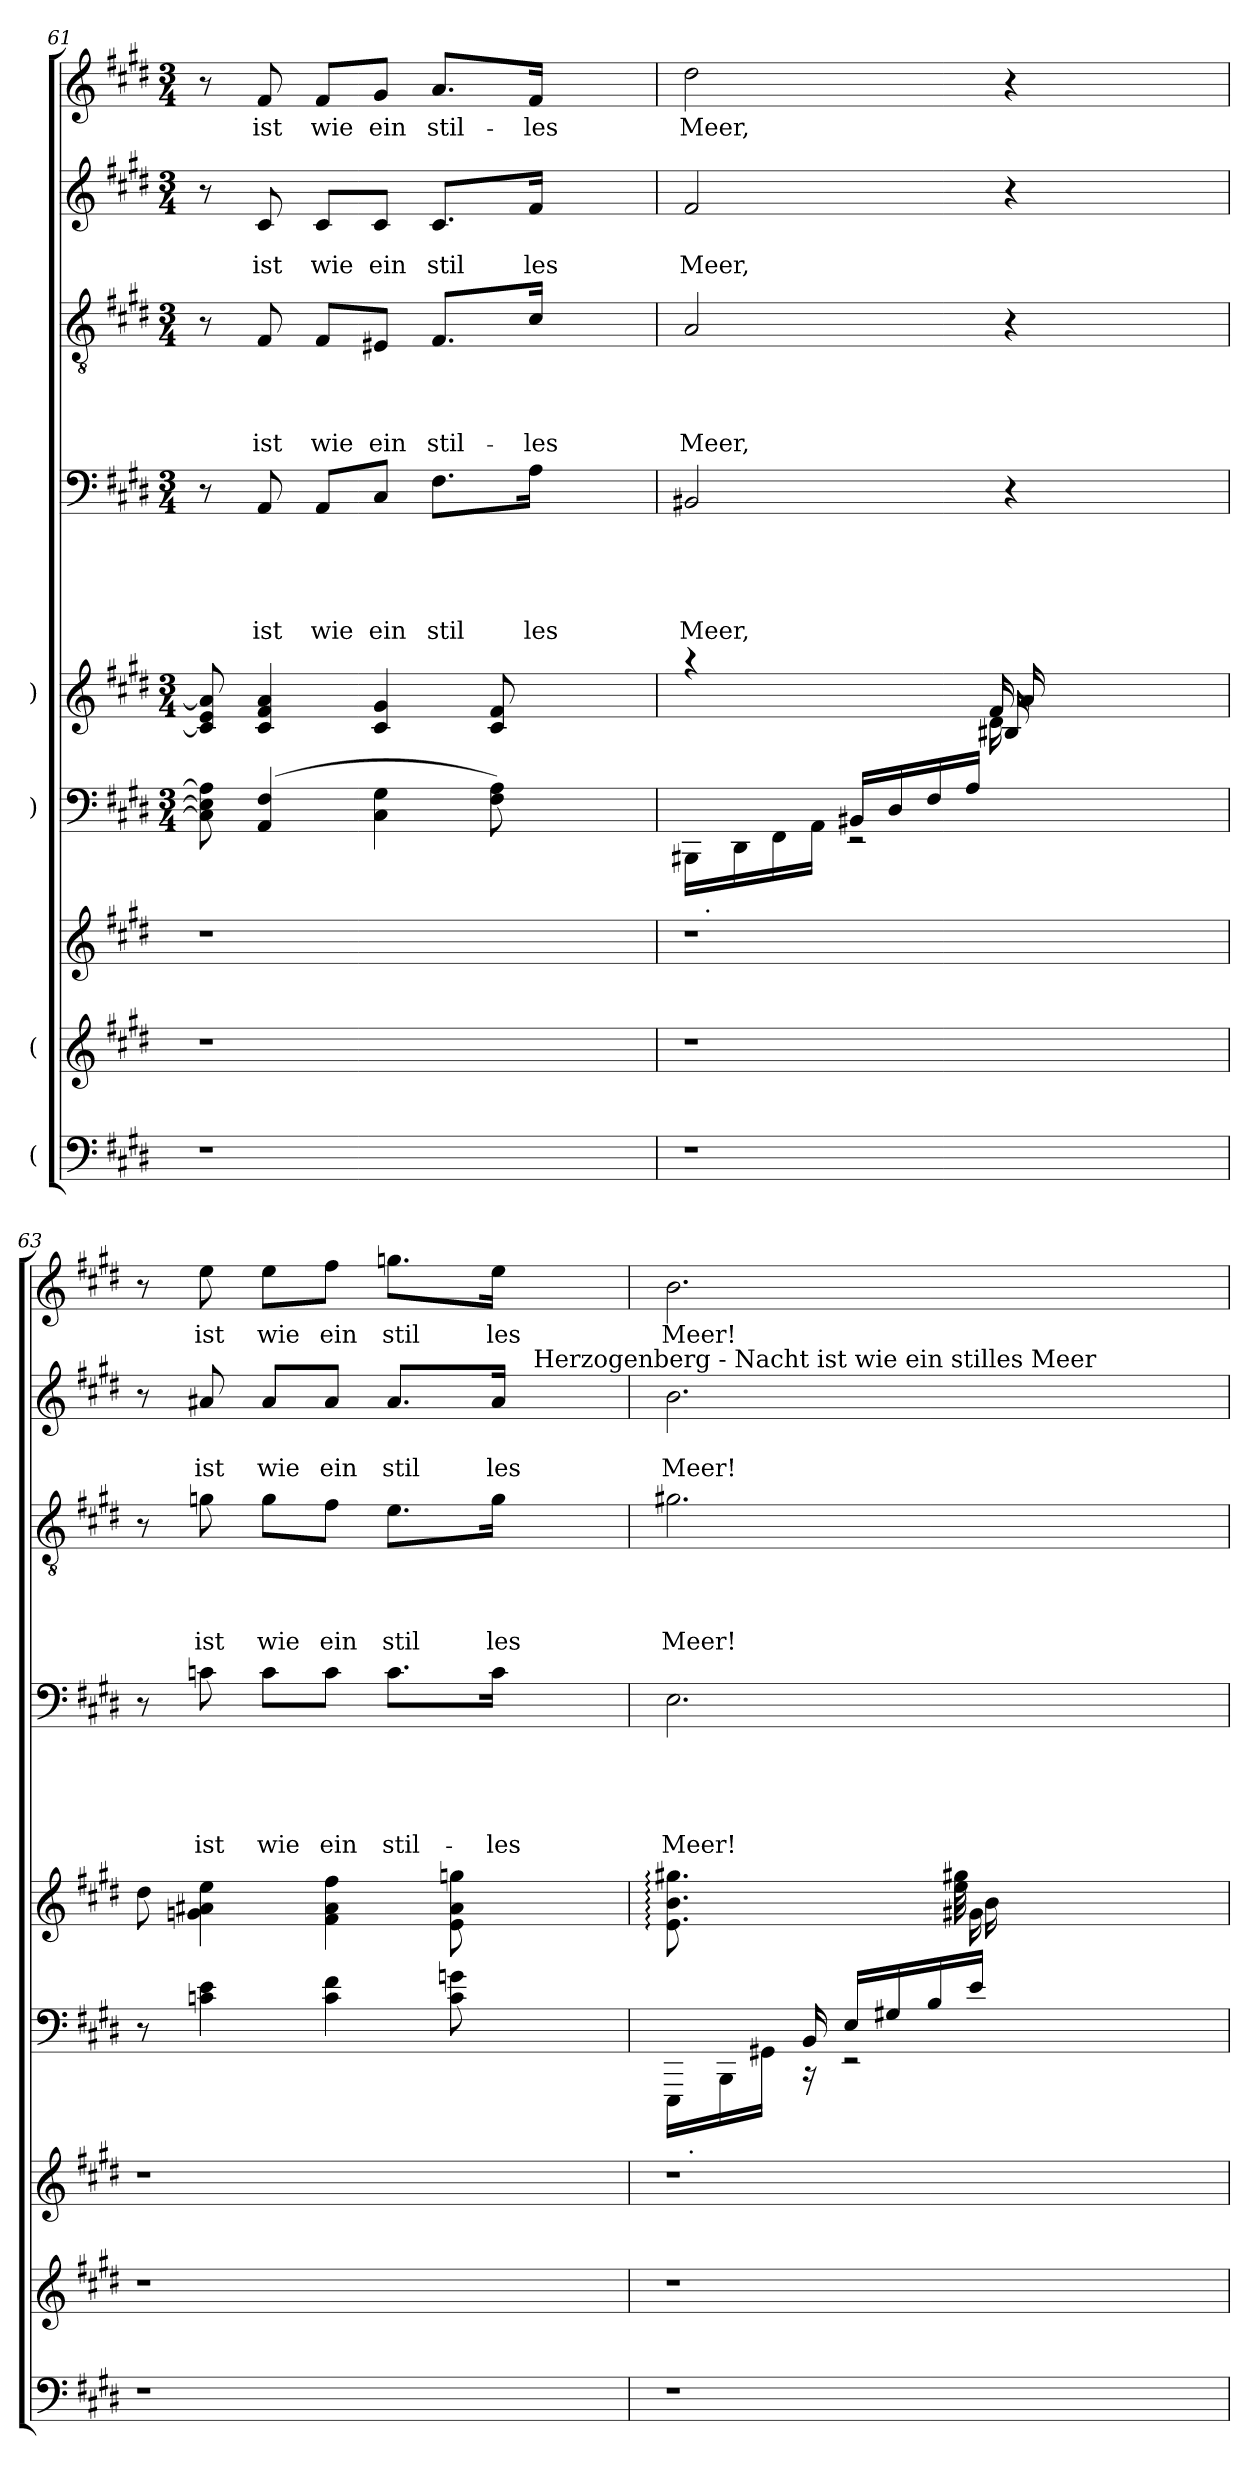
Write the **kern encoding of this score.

**kern	**kern	**kern	**kern	**kern	**kern	**text	**text	**text	**text	**text	**kern	**text	**text	**text	**text	**kern	**text	**text	**kern	**text
*part9	*part8	*part7	*part6	*part5	*part4	*part4	*part4	*part4	*part4	*part4	*part3	*part3	*part3	*part3	*part3	*part2	*part2	*part2	*part1	*part1
*staff9	*staff8	*staff7	*staff6	*staff5	*staff4	*staff4	*staff4	*staff4	*staff4	*staff4	*staff3	*staff3	*staff3	*staff3	*staff3	*staff2	*staff2	*staff2	*staff1	*staff1
*I"(	*I"(	*	*I")	*I")	*	*	*	*	*	*	*	*	*	*	*	*	*	*	*	*
*clefF4	*clefG2	*clefG2	*clefF4	*clefG2	*clefF4	*	*	*	*	*	*clefGv2	*	*	*	*	*clefG2	*	*	*clefG2	*
*k[f#c#g#d#]	*k[f#c#g#d#]	*k[f#c#g#d#]	*k[f#c#g#d#]	*k[f#c#g#d#]	*k[f#c#g#d#]	*	*	*	*	*	*k[f#c#g#d#]	*	*	*	*	*k[f#c#g#d#]	*	*	*k[f#c#g#d#]	*
*E:	*E:	*E:	*E:	*E:	*E:	*	*	*	*	*	*E:	*	*	*	*	*E:	*	*	*E:	*
*	*	*	*M3/4	*M3/4	*M3/4	*	*	*	*	*	*M3/4	*	*	*	*	*M3/4	*	*	*M3/4	*
=61	=61	=61	=61	=61	=61	=61	=61	=61	=61	=61	=61	=61	=61	=61	=61	=61	=61	=61	=61	=61
1r	1r	1r	8C#\] 8E\] 8A\]	8c#/] 8e/ 8a/]	8r	.	.	.	.	.	8r	.	.	.	.	8r	.	.	8r	.
!	!	!	!	!	!	!	!	!	!	!LO:LY:b	!	!	!	!	!LO:LY:b	!	!	!LO:LY:b	!	!LO:LY:b
.	.	.	(4AA/ 4F#/	4c#/ 4f#/ 4a/	8AA/	.	.	.	.	ist	8F#/	.	.	.	ist	8c#/	.	ist	8f#/	ist
!	!	!	!	!	!	!	!	!	!	!LO:LY:b	!	!	!	!	!LO:LY:b	!	!	!LO:LY:b	!	!LO:LY:b
.	.	.	.	.	8AA/L	.	.	.	.	wie	8F#/L	.	.	.	wie	8c#/L	.	wie	8f#/L	wie
!	!	!	!	!	!	!	!	!	!	!LO:LY:b	!	!	!	!	!LO:LY:b	!	!	!LO:LY:b	!	!LO:LY:b
.	.	.	4C#\ 4G#\	4c#/ 4g#/	8C#/J	.	.	.	.	ein	8E#X/J	.	.	.	ein	8c#/J	.	ein	8g#/J	ein
!	!	!	!	!	!	!	!	!	!	!LO:LY:b	!	!	!	!	!LO:LY:b	!	!	!LO:LY:b	!	!LO:LY:b
.	.	.	.	.	8.F#\L	.	.	.	.	stil	8.F#/L	.	.	.	stil-	8.c#/L	.	stil	8.a/L	stil-
.	.	.	8F#\ 8A\)	8c#/ 8f#/	.	.	.	.	.	.	.	.	.	.	.	.	.	.	.	.
!	!	!	!	!	!	!	!	!	!	!LO:LY:b	!	!	!	!	!LO:LY:b	!	!	!LO:LY:b	!	!LO:LY:b
.	.	.	.	.	16A\Jk	.	.	.	.	les	16c#/Jk	.	.	.	-les	16f#/Jk	.	les	16f#/Jk	-les
.	.	.	4ryy	4ryy	4ryy	.	.	.	.	.	4ryy	.	.	.	.	4ryy	.	.	4ryy	.
!!LO:PB:g=z
=62	=62	=62	=62	=62	=62	=62	=62	=62	=62	=62	=62	=62	=62	=62	=62	=62	=62	=62	=62	=62
*	*	*	*^	*^	*	*	*	*	*	*	*	*	*	*	*	*	*	*	*	*
*	*	*	*	*	*	*^	*	*	*	*	*	*	*	*	*	*	*	*	*	*	*	*
*	*	*	*	*	*	*	*^	*	*	*	*	*	*	*	*	*	*	*	*	*	*	*	*
!	!	!	!	!	!	!	!	!	!	!	!	!	!	!LO:LY:b	!	!	!	!	!LO:LY:b	!	!	!LO:LY:b	!	!LO:LY:b
*	*	*	*	*^	*	*	*	*	*	*	*	*	*	*	*	*	*	*	*	*	*	*	*	*
1r	1r	1r	4ryy	16BBB#X\LL	48ryy	4raa	2ryy	2ryy	2ryy	2BB#X/	.	.	.	.	Meer,	2A/	.	.	.	Meer,	2f#/	.	Meer,	2dd#\	Meer,
!	!	!	!	!	!LO:TX:b:t=.	!	!	!	!	!	!	!	!	!	!	!	!	!	!	!	!	!	!	!	!
.	.	.	.	.	3%2ryy	.	.	.	.	.	.	.	.	.	.	.	.	.	.	.	.	.	.	.	.
.	.	.	.	16DD#\	.	.	.	.	.	.	.	.	.	.	.	.	.	.	.	.	.	.	.	.	.
.	.	.	.	16FF#\	.	.	.	.	.	.	.	.	.	.	.	.	.	.	.	.	.	.	.	.	.
.	.	.	.	16AA\JJ	.	.	.	.	.	.	.	.	.	.	.	.	.	.	.	.	.	.	.	.	.
.	.	.	16BB#X/LL	2rEE	.	4ryy	.	.	.	.	.	.	.	.	.	.	.	.	.	.	.	.	.	.	.
.	.	.	16D#/	.	.	.	.	.	.	.	.	.	.	.	.	.	.	.	.	.	.	.	.	.	.
.	.	.	16F#/	.	.	.	.	.	.	.	.	.	.	.	.	.	.	.	.	.	.	.	.	.	.
.	.	.	16A/JJ	.	.	.	.	.	.	.	.	.	.	.	.	.	.	.	.	.	.	.	.	.	.
.	.	.	4ryy	.	.	16B#X/	16d#\	16f#/	16a/	4r	.	.	.	.	.	4r	.	.	.	.	4r	.	.	4r	.
.	.	.	.	.	.	4..ryy	4..ryy	4..ryy	4..ryy	.	.	.	.	.	.	.	.	.	.	.	.	.	.	.	.
.	.	.	.	.	6...ryy	.	.	.	.	.	.	.	.	.	.	.	.	.	.	.	.	.	.	.	.
.	.	.	4ryy	4ryy	.	.	.	.	.	4ryy	.	.	.	.	.	4ryy	.	.	.	.	4ryy	.	.	4ryy	.
*	*	*	*v	*v	*v	*	*	*	*	*	*	*	*	*	*	*	*	*	*	*	*	*	*	*	*
*	*	*	*	*v	*v	*v	*v	*	*	*	*	*	*	*	*	*	*	*	*	*	*	*	*
=63	=63	=63	=63	=63	=63	=63	=63	=63	=63	=63	=63	=63	=63	=63	=63	=63	=63	=63	=63	=63
1r	1r	1r	8r	8dd#\	8r	.	.	.	.	.	8r	.	.	.	.	8r	.	.	8r	.
!	!	!	!	!	!	!	!	!	!	!LO:LY:b	!	!	!	!	!LO:LY:b	!	!	!LO:LY:b	!	!LO:LY:b
.	.	.	4cn\ 4e\	4gn\ 4a#X\ 4ee\	8cn\	.	.	.	.	ist	8gn\	.	.	.	ist	8a#X/	.	ist	8ee\	ist
!	!	!	!	!	!	!	!	!	!	!LO:LY:b	!	!	!	!	!LO:LY:b	!	!	!LO:LY:b	!	!LO:LY:b
.	.	.	.	.	8c\L	.	.	.	.	wie	8g\L	.	.	.	wie	8a#/L	.	wie	8ee\L	wie
!	!	!	!	!	!	!	!	!	!	!LO:LY:b	!	!	!	!	!LO:LY:b	!	!	!LO:LY:b	!	!LO:LY:b
.	.	.	4c\ 4f#\	4f#\ 4a#\ 4ff#\	8c\J	.	.	.	.	ein	8f#\J	.	.	.	ein	8a#/J	.	ein	8ff#\J	ein
!	!	!	!	!	!	!	!	!	!	!LO:LY:b	!	!	!	!	!LO:LY:b	!	!	!LO:LY:b	!	!LO:LY:b
.	.	.	.	.	8.c\L	.	.	.	.	stil-	8.e\L	.	.	.	stil	8.a#/L	.	stil	8.ggn\L	stil
.	.	.	8c\ 8gn\	8e\ 8a#\ 8ggn\	.	.	.	.	.	.	.	.	.	.	.	.	.	.	.	.
!	!	!	!	!	!	!	!	!	!	!LO:LY:b	!	!	!	!	!LO:LY:b	!	!	!LO:LY:b	!	!LO:LY:b
.	.	.	.	.	16c\Jk	.	.	.	.	-les	16g\Jk	.	.	.	les	16a#/Jk	.	les	16ee\Jk	les
!	!	!	!	!	!	!	!	!	!	!	!	!	!	!	!	!LO:TX:a:t=Herzogenberg - Nacht ist wie ein stilles Meer	!	!	!	!
.	.	.	4ryy	4ryy	4ryy	.	.	.	.	.	4ryy	.	.	.	.	4ryy	.	.	4ryy	.
=64	=64	=64	=64	=64	=64	=64	=64	=64	=64	=64	=64	=64	=64	=64	=64	=64	=64	=64	=64	=64
*	*	*	*^	*^	*	*	*	*	*	*	*	*	*	*	*	*	*	*	*	*
*	*	*	*	*	*	*^	*	*	*	*	*	*	*	*	*	*	*	*	*	*	*	*
*	*	*	*	*	*	*	*^	*	*	*	*	*	*	*	*	*	*	*	*	*	*	*	*
!	!	!	!	!	!	!	!	!	!	!	!	!	!	!LO:LY:b	!	!	!	!	!LO:LY:b	!	!	!LO:LY:b	!	!LO:LY:b
*	*	*	*	*^	*	*	*	*	*	*	*	*	*	*	*	*	*	*	*	*	*	*	*	*
1r	1r	1r	8.ryy	16EEE\LL	48ryy	8.e\: 8.b\: 8.gg#X\:	4..ryy	4..ryy	4..ryy	2.E\	.	.	.	.	Meer!	2.g#X\	.	.	.	Meer!	2.b\	.	Meer!	2.b\	Meer!
!	!	!	!	!	!LO:TX:b:t=.	!	!	!	!	!	!	!	!	!	!	!	!	!	!	!	!	!	!	!	!
.	.	.	.	.	3%2ryy	.	.	.	.	.	.	.	.	.	.	.	.	.	.	.	.	.	.	.	.
.	.	.	.	16BBB\	.	.	.	.	.	.	.	.	.	.	.	.	.	.	.	.	.	.	.	.	.
.	.	.	.	16GG#X\JJ	.	.	.	.	.	.	.	.	.	.	.	.	.	.	.	.	.	.	.	.	.
.	.	.	16BB/	16rCC	.	4ryy	.	.	.	.	.	.	.	.	.	.	.	.	.	.	.	.	.	.	.
.	.	.	16E/LL	2rEE	.	.	.	.	.	.	.	.	.	.	.	.	.	.	.	.	.	.	.	.	.
.	.	.	16G#X/	.	.	.	.	.	.	.	.	.	.	.	.	.	.	.	.	.	.	.	.	.	.
.	.	.	16B/	.	.	.	.	.	.	.	.	.	.	.	.	.	.	.	.	.	.	.	.	.	.
.	.	.	16e/JJ	.	.	16g#X\	16b\	16ee\	16gg#X\	.	.	.	.	.	.	.	.	.	.	.	.	.	.	.	.
.	.	.	4ryy	.	.	2ryy	2ryy	2ryy	2ryy	.	.	.	.	.	.	.	.	.	.	.	.	.	.	.	.
.	.	.	.	.	6...ryy	.	.	.	.	.	.	.	.	.	.	.	.	.	.	.	.	.	.	.	.
.	.	.	4ryy	4ryy	.	.	.	.	.	4ryy	.	.	.	.	.	4ryy	.	.	.	.	4ryy	.	.	4ryy	.
*	*	*	*v	*v	*v	*	*	*	*	*	*	*	*	*	*	*	*	*	*	*	*	*	*	*	*
*	*	*	*	*v	*v	*v	*v	*	*	*	*	*	*	*	*	*	*	*	*	*	*	*	*
=	=	=	=	=	=	=	=	=	=	=	=	=	=	=	=	=	=	=	=	=
*-	*-	*-	*-	*-	*-	*-	*-	*-	*-	*-	*-	*-	*-	*-	*-	*-	*-	*-	*-	*-
